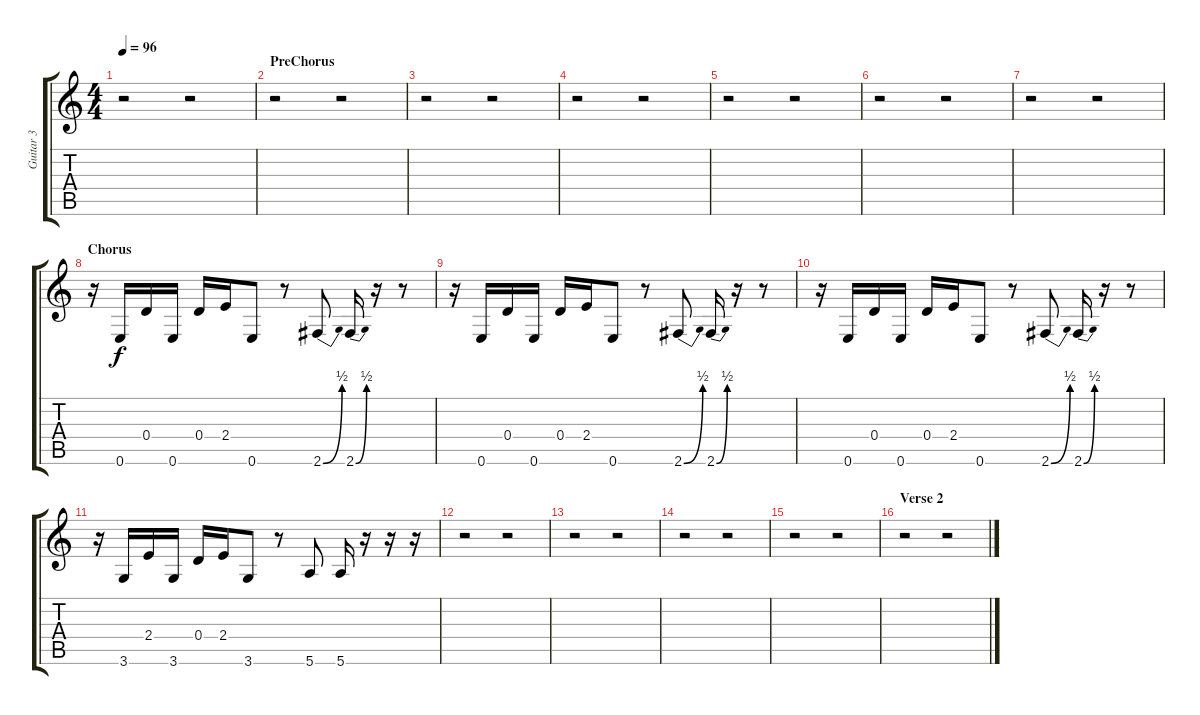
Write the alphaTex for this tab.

\track ("Guitar 3" "Guitar 3") {instrument distortionguitar}
\staff {score tabs}
\tuning (E4 B3 G3 D3 A2 E2) {hide}
\ts (4 4)
\tempo 96
\clef g2
\ks c
r.2{dy f} r.2 |
\section ("" "PreChorus")
r.2 r.2 |
r.2 r.2 |
r.2 r.2 |
r.2 r.2 |
r.2 r.2 |
r.2 r.2 |
\section ("" "Chorus")
r.16 0.6.16 0.4.16 0.6.16 0.4.16 2.4.16 0.6.8 r.8 2.6{be (bend 0 0 60 2)}.8 2.6{be (bend 0 0 60 2)}.16 r.16 r.8 |
r.16 0.6.16 0.4.16 0.6.16 0.4.16 2.4.16 0.6.8 r.8 2.6{be (bend 0 0 60 2)}.8 2.6{be (bend 0 0 60 2)}.16 r.16 r.8 |
r.16 0.6.16 0.4.16 0.6.16 0.4.16 2.4.16 0.6.8 r.8 2.6{be (bend 0 0 60 2)}.8 2.6{be (bend 0 0 60 2)}.16 r.16 r.8 |
r.16 3.6.16 2.4.16 3.6.16 0.4.16 2.4.16 3.6.8 r.8 5.6.8 5.6.16 r.16 r.16 r.16 |
r.2 r.2 |
r.2 r.2 |
r.2 r.2 |
r.2 r.2 |
\section ("" "Verse 2")
r.2 r.2
